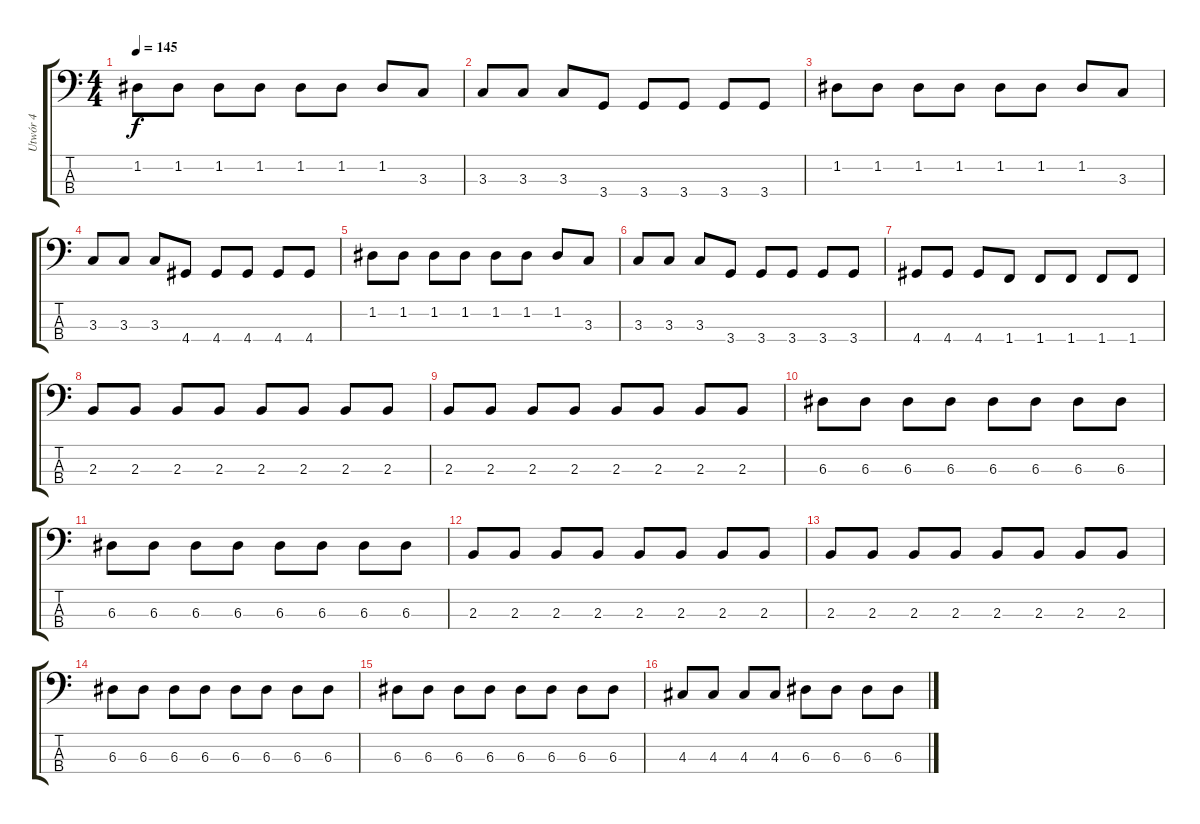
\track ("Utwór 4" "Utwór 4") {instrument electricbassfinger}
\staff {score tabs}
\tuning (G2 D2 A1 E1) {hide}
\ts (4 4)
\tempo 145
\clef f4
\ks c
1.2.8{dy f} 1.2.8 1.2.8 1.2.8 1.2.8 1.2.8 1.2.8 3.3.8 |
3.3.8 3.3.8 3.3.8 3.4.8 3.4.8 3.4.8 3.4.8 3.4.8 |
1.2.8 1.2.8 1.2.8 1.2.8 1.2.8 1.2.8 1.2.8 3.3.8 |
3.3.8 3.3.8 3.3.8 4.4.8 4.4.8 4.4.8 4.4.8 4.4.8 |
1.2.8 1.2.8 1.2.8 1.2.8 1.2.8 1.2.8 1.2.8 3.3.8 |
3.3.8 3.3.8 3.3.8 3.4.8 3.4.8 3.4.8 3.4.8 3.4.8 |
4.4.8 4.4.8 4.4.8 1.4.8 1.4.8 1.4.8 1.4.8 1.4.8 |
2.3.8 2.3.8 2.3.8 2.3.8 2.3.8 2.3.8 2.3.8 2.3.8 |
2.3.8 2.3.8 2.3.8 2.3.8 2.3.8 2.3.8 2.3.8 2.3.8 |
6.3.8 6.3.8 6.3.8 6.3.8 6.3.8 6.3.8 6.3.8 6.3.8 |
6.3.8 6.3.8 6.3.8 6.3.8 6.3.8 6.3.8 6.3.8 6.3.8 |
2.3.8 2.3.8 2.3.8 2.3.8 2.3.8 2.3.8 2.3.8 2.3.8 |
2.3.8 2.3.8 2.3.8 2.3.8 2.3.8 2.3.8 2.3.8 2.3.8 |
6.3.8 6.3.8 6.3.8 6.3.8 6.3.8 6.3.8 6.3.8 6.3.8 |
6.3.8 6.3.8 6.3.8 6.3.8 6.3.8 6.3.8 6.3.8 6.3.8 |
4.3.8 4.3.8 4.3.8 4.3.8 6.3.8 6.3.8 6.3.8 6.3.8
